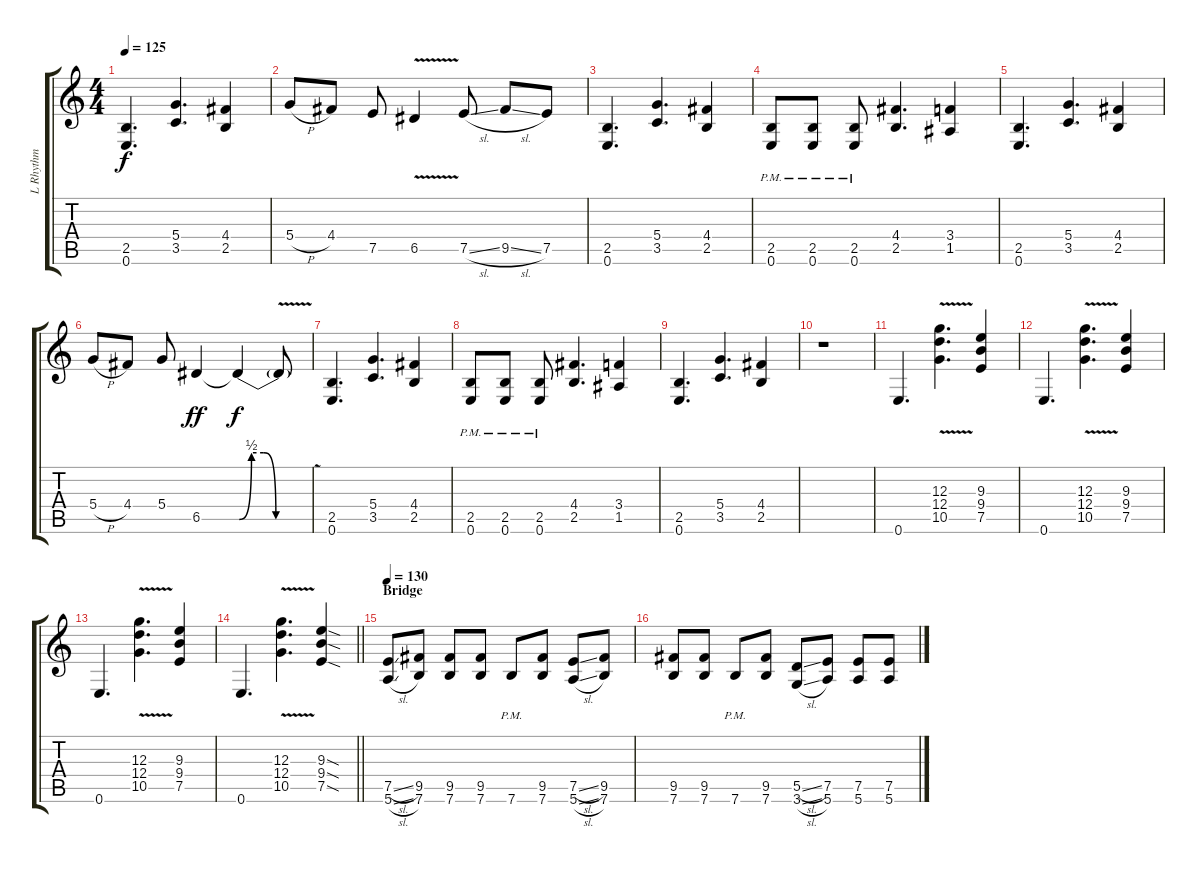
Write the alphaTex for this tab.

\track ("L Rhythm" "L Rhythm") {instrument distortionguitar}
\staff {score tabs}
\tuning (E4 B3 G3 D3 A2 E2) {hide}
\ts (4 4)
\tempo 125
\clef g2
\ks c
(2.5 0.6).4{d dy f} (5.4 3.5).4{d} (4.4 2.5).4 |
5.4{h}.8 4.4.8 7.5.8 6.5{v}.4 7.5{sl}.8 9.5{sl}.8 7.5.8 |
(2.5 0.6).4{d} (5.4 3.5).4{d} (4.4 2.5).4 |
(2.5{pm} 0.6{pm}).8 (2.5{pm} 0.6{pm}).8 (2.5{pm} 0.6{pm}).8 (4.4 2.5).4{d} (3.4 1.5).4 |
(2.5 0.6).4{d} (5.4 3.5).4{d} (4.4 2.5).4 |
5.4{h}.8 4.4.8 5.4.8 6.5.4{dy ff} 6.5{be (custom 0 0 10 2 20 2 30 0 60 0) t}.4{dy f} 6.5{v t}.8 |
(2.5 0.6).4{d} (5.4 3.5).4{d} (4.4 2.5).4 |
(2.5{pm} 0.6{pm}).8 (2.5{pm} 0.6{pm}).8 (2.5{pm} 0.6{pm}).8 (4.4 2.5).4{d} (3.4 1.5).4 |
(2.5 0.6).4{d} (5.4 3.5).4{d} (4.4 2.5).4 |
r.1 |
0.6.4{d} (12.3{v} 12.4{v} 10.5{v}).4{d} (9.3 9.4 7.5).4 |
0.6.4{d} (12.3{v} 12.4{v} 10.5{v}).4{d} (9.3 9.4 7.5).4 |
0.6.4{d} (12.3{v} 12.4{v} 10.5{v}).4{d} (9.3 9.4 7.5).4 |
\barLineRight lightlight
0.6.4{d} (12.3{v} 12.4{v} 10.5{v}).4{d} (9.3{sod} 9.4{sod} 7.5{sod}).4 |
\section ("" "Bridge")
\tempo 130
(7.5{sl} 5.6{sl}).8 (9.5 7.6).8 (9.5 7.6).8 (9.5 7.6).8 7.6{pm}.8 (9.5 7.6).8 (7.5{sl} 5.6{sl}).8 (9.5 7.6).8 |
(9.5 7.6).8 (9.5 7.6).8 7.6{pm}.8 (9.5 7.6).8 (5.5{sl} 3.6{sl}).8 (7.5 5.6).8 (7.5 5.6).8 (7.5 5.6).8
